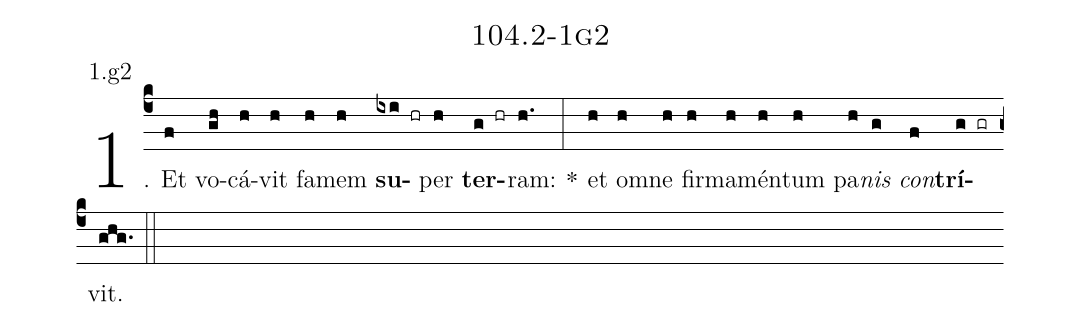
name: 104.2-1g2;
annotation: 1.g2;
%%
(c4)1. Et(f) vo(gh)cá(h)vit(h) fa(h)mem(h) <b>su</b>(ixi hr)per(h) <b>ter</b>(g hr)ram:(h.) *(:) et(h) om(h)ne(h) fir(h)ma(h)mén(h)tum(h) pa(h)<i>nis</i>(g) <i>con</i>(f)<b>trí</b>(g gr)vit.(ghg.) (::)


%E(h) u(h) o(g) u(f) a(g) e.(ghg.) (::)
